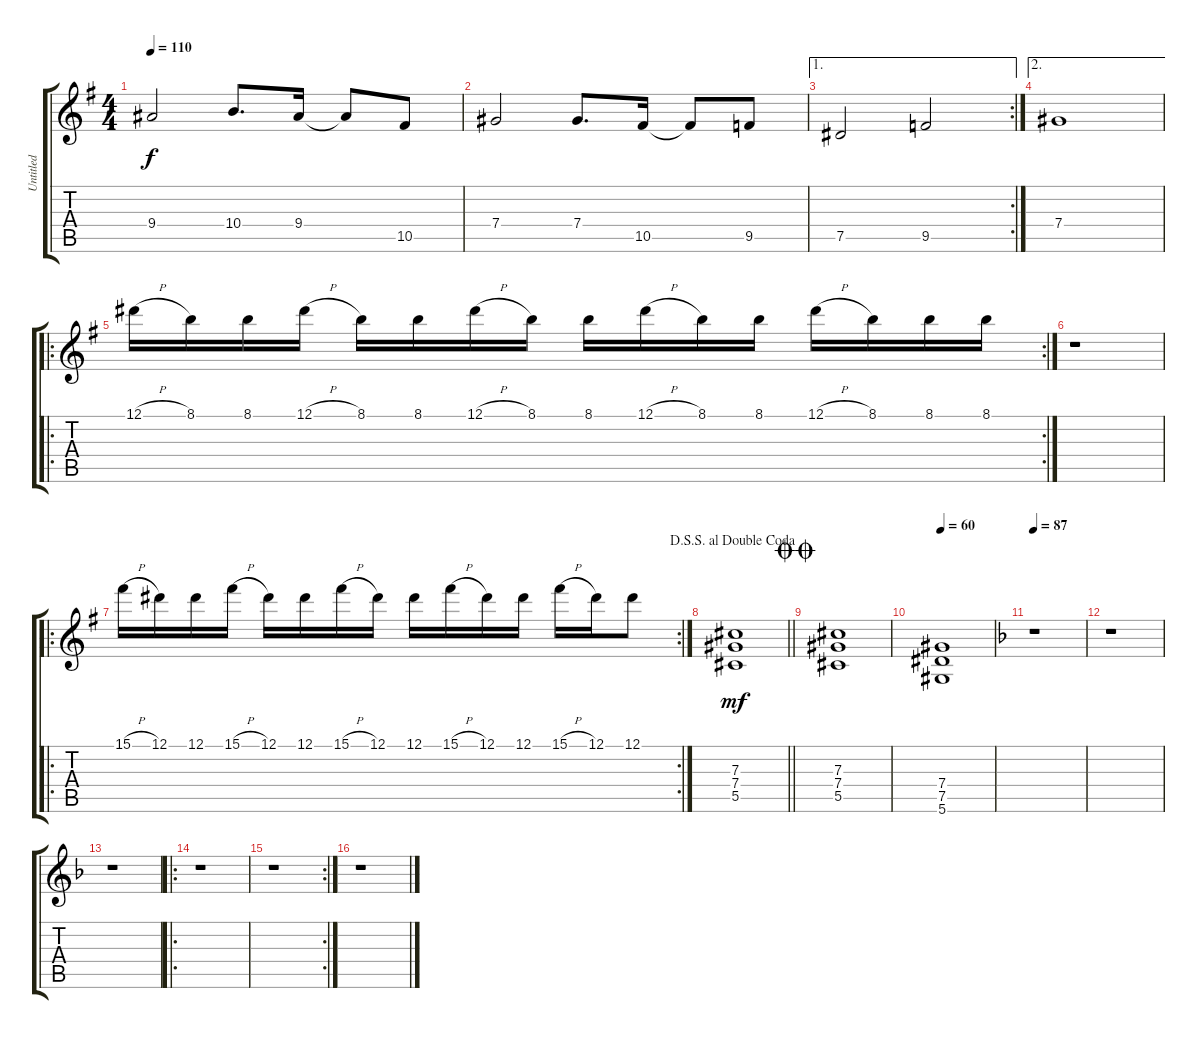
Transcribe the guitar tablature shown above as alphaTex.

\track ("Untitled" "Untitled") {instrument distortionguitar}
\staff {score tabs}
\tuning (Eb4 Bb3 Gb3 Db3 Ab2 Eb2) {hide}
\ts (4 4)
\tempo 110
\clef g2
\ks g
9.4.2{dy f} 10.4.8{d} 9.4.16 9.4{t}.8 10.5.8 |
7.4.2 7.4.8{d} 10.5.16 10.5{t}.8 9.5.8 |
\ae 1
\rc 2
7.5.2 9.5.2 |
\ae 2
7.4.1 |
\ro
\rc 2
12.1{h}.16 8.1.16 8.1.16 12.1{h}.16 8.1.16 8.1.16 12.1{h}.16 8.1.16 8.1.16 12.1{h}.16 8.1.16 8.1.16 12.1{h}.16 8.1.16 8.1.16 8.1.16 |
r.1 |
\ro
\rc 2
15.1{h}.16 12.1.16 12.1.16 15.1{h}.16 12.1.16 12.1.16 15.1{h}.16 12.1.16 12.1.16 15.1{h}.16 12.1.16 12.1.16 15.1{h}.16 12.1.16 12.1.8 |
\jump dalsegnosegnoaldoublecoda
\barLineRight lightlight
(7.3 7.4 5.5).1{dy mf} |
\jump doublecoda
(7.3 7.4 5.5).1 |
\tempo 60
(7.4 7.5 5.6).1 |
\tempo 87
\ks f
r.1 |
r.1 |
r.1 |
\ro
r.1 |
\rc 2
r.1 |
r.1
